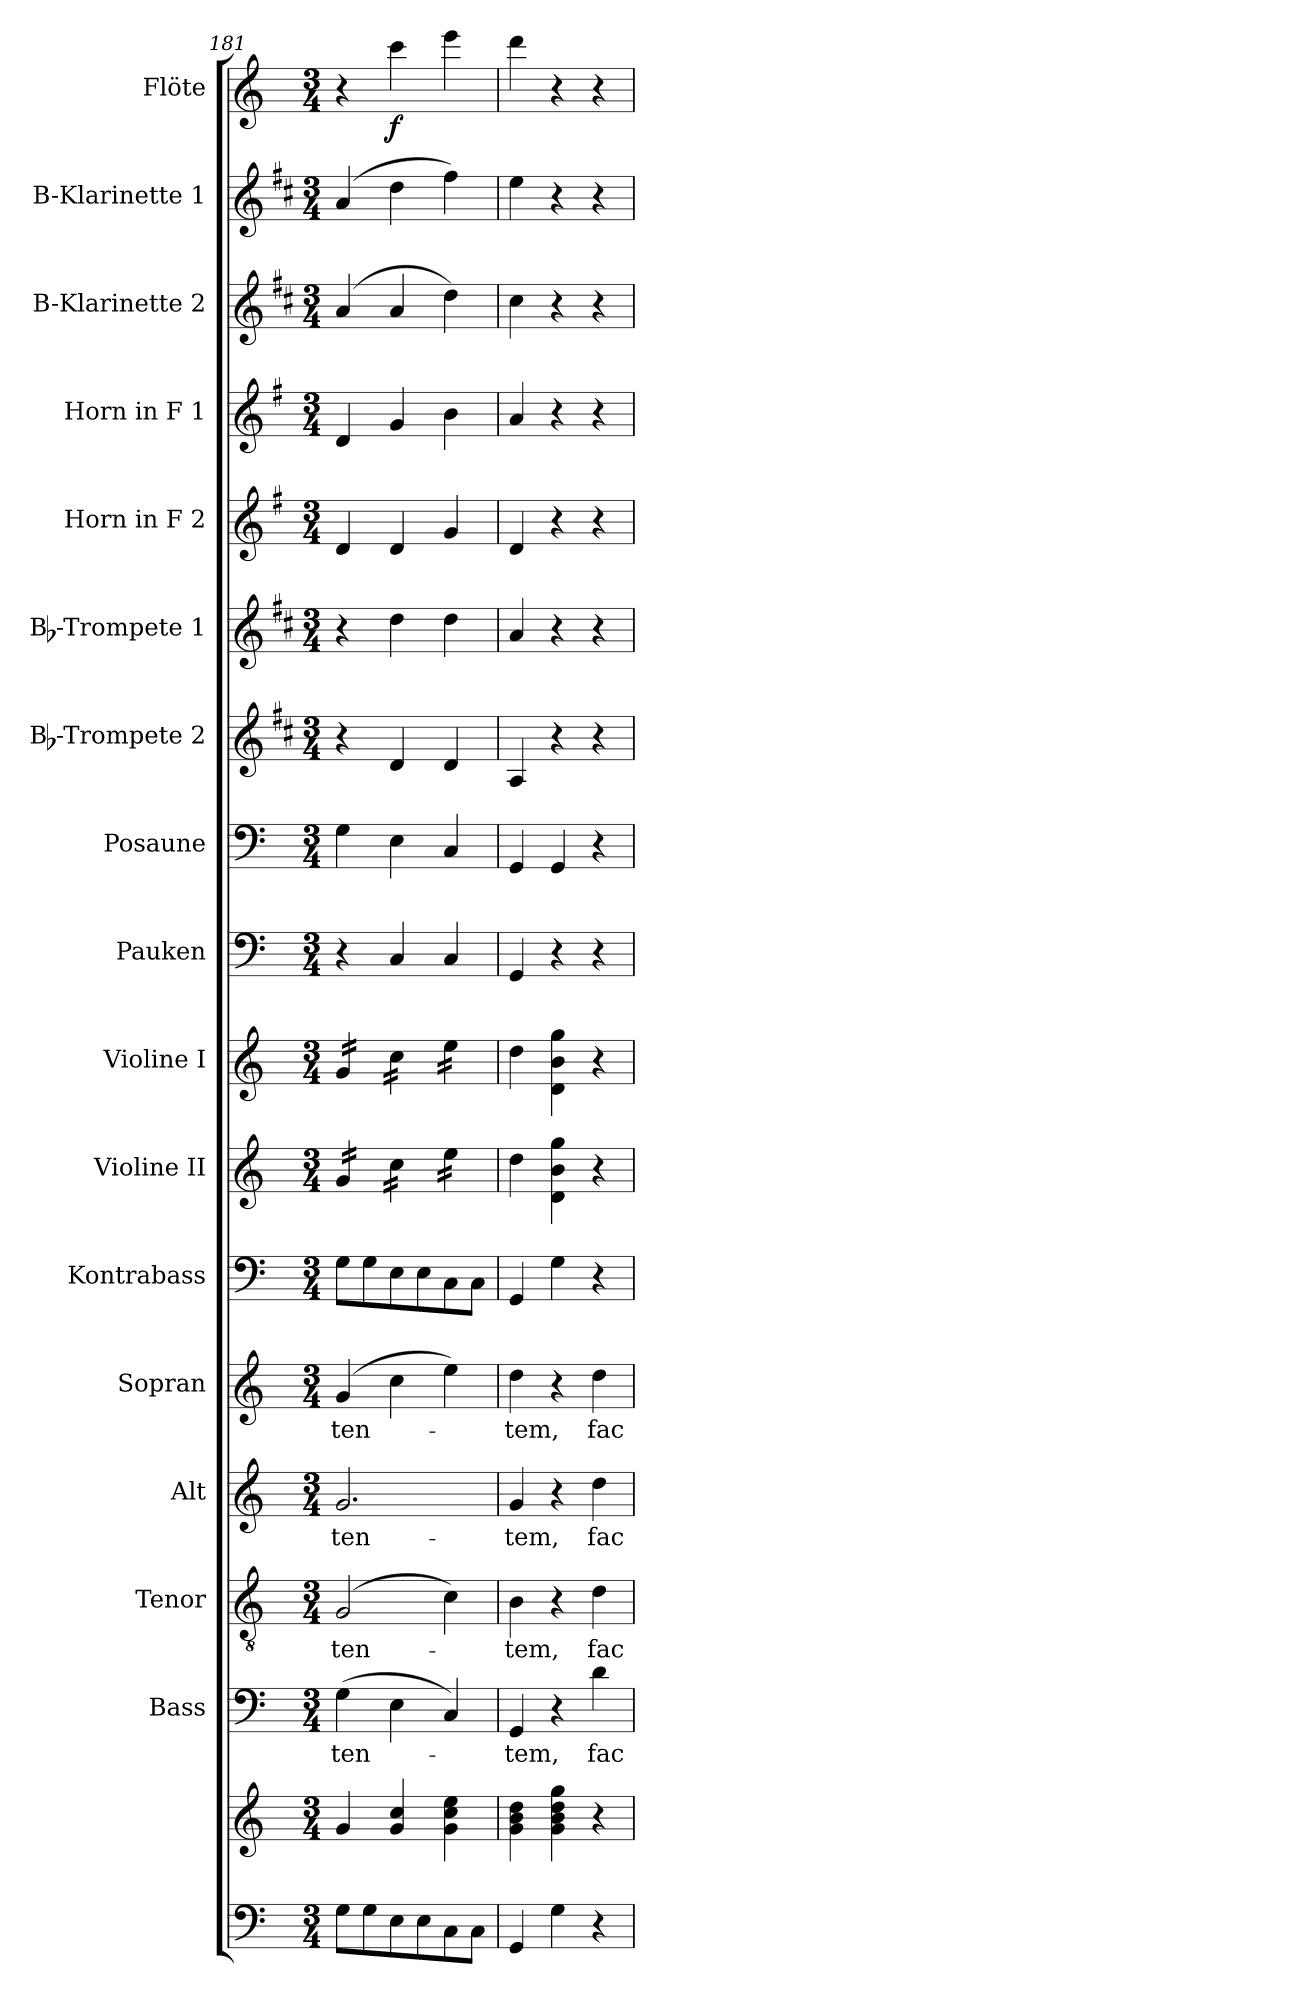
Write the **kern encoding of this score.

**kern	**kern	**kern	**text	**kern	**text	**kern	**text	**kern	**text	**kern	**kern	**kern	**kern	**kern	**kern	**kern	**kern	**kern	**kern	**kern	**kern	**dynam
*part17	*part17	*part16	*part16	*part15	*part15	*part14	*part14	*part13	*part13	*part12	*part11	*part10	*part9	*part8	*part7	*part6	*part5	*part4	*part3	*part2	*part1	*part1
*staff18	*staff17	*staff16	*staff16	*staff15	*staff15	*staff14	*staff14	*staff13	*staff13	*staff12	*staff11	*staff10	*staff9	*staff8	*staff7	*staff6	*staff5	*staff4	*staff3	*staff2	*staff1	*staff1
*	*	*I"Bass	*	*I"Tenor	*	*I"Alt	*	*I"Sopran	*	*I"Kontrabass	*I"Violine II	*I"Violine I	*I"Pauken	*I"Posaune	*I"Bb-Trompete 2	*I"Bb-Trompete 1	*I"Horn in F 2	*I"Horn in F 1	*I"B-Klarinette 2	*I"B-Klarinette 1	*I"Flöte	*
*	*	*I'B.	*	*I'T.	*	*I'A.	*	*I'S.	*	*I'Kb.	*I'Vl. II	*I'Vl. I	*I'Pk.	*I'Pos.	*I'Bb Trp. 2	*I'Bb Trp. 1	*I'Hrn. 2	*I'Hrn. 1	*I'B Kl. 2	*I'B Kl. 1	*I'Fl.	*
*clefF4	*clefG2	*clefF4	*	*clefGv2	*	*clefG2	*	*clefG2	*	*clefF4	*clefG2	*clefG2	*clefF4	*clefF4	*clefG2	*clefG2	*clefG2	*clefG2	*clefG2	*clefG2	*clefG2	*
*	*	*	*	*	*	*	*	*	*	*ITrd7c12	*	*	*	*	*ITrd1c2	*ITrd1c2	*ITrd4c7	*ITrd4c7	*ITrd1c2	*ITrd1c2	*	*
*k[]	*k[]	*k[]	*	*k[]	*	*k[]	*	*k[]	*	*k[]	*k[]	*k[]	*k[]	*k[]	*k[]	*k[]	*k[]	*k[]	*k[]	*k[]	*k[]	*
*C:	*C:	*C:	*	*C:	*	*C:	*	*C:	*	*C:	*C:	*C:	*C:	*C:	*C:	*C:	*C:	*C:	*C:	*C:	*C:	*
*M3/4	*M3/4	*M3/4	*	*M3/4	*	*M3/4	*	*M3/4	*	*M3/4	*M3/4	*M3/4	*M3/4	*M3/4	*M3/4	*M3/4	*M3/4	*M3/4	*M3/4	*M3/4	*M3/4	*
=181	=181	=181	=181	=181	=181	=181	=181	=181	=181	=181	=181	=181	=181	=181	=181	=181	=181	=181	=181	=181	=181	=181
!	!	!	!LO:LY:b	!	!LO:LY:b	!	!LO:LY:b	!	!LO:LY:b	!	!	!	!	!	!	!	!	!	!	!	!	!
*	*	*	*	*	*	*	*	*	*	*	*tremolo	*	*	*	*	*	*	*	*	*	*	*
*	*	*	*	*	*	*	*	*	*	*	*	*tremolo	*	*	*	*	*	*	*	*	*	*
8G\L	4g/	(>4G\	-ten-	(2G/	-ten-	2.g/	-ten-	(4g/	-ten-	8GG\L	16g/LL	16g/LL	4r	4G\	4r	4r	4G/	4G/	(4g/	(4g/	4r	.
.	.	.	.	.	.	.	.	.	.	.	16g/	16g/	.	.	.	.	.	.	.	.	.	.
8G\	.	.	.	.	.	.	.	.	.	8GG\	16g/	16g/	.	.	.	.	.	.	.	.	.	.
.	.	.	.	.	.	.	.	.	.	.	16g/JJ	16g/JJ	.	.	.	.	.	.	.	.	.	.
!	!	!	!	!	!	!	!	!	!	!	!	!	!	!	!	!	!	!	!	!	!	!LO:DY:b
8E\	4g/ 4cc/	4E\	.	.	.	.	.	4cc\	.	8EE\	16cc\LL	16cc\LL	4C/	4E\	4c/	4cc\	4G/	4c/	4g/	4cc\	4ccc\	f
.	.	.	.	.	.	.	.	.	.	.	16cc\	16cc\	.	.	.	.	.	.	.	.	.	.
8E\	.	.	.	.	.	.	.	.	.	8EE\	16cc\	16cc\	.	.	.	.	.	.	.	.	.	.
.	.	.	.	.	.	.	.	.	.	.	16cc\JJ	16cc\JJ	.	.	.	.	.	.	.	.	.	.
8C\	4g\ 4cc\ 4ee\	4C/)	.	4c\)	.	.	.	4ee\)	.	8CC\	16ee\LL	16ee\LL	4C/	4C/	4c/	4cc\	4c/	4e\	4cc\)	4ee\)	4eee\	.
.	.	.	.	.	.	.	.	.	.	.	16ee\	16ee\	.	.	.	.	.	.	.	.	.	.
8C\J	.	.	.	.	.	.	.	.	.	8CC\J	16ee\	16ee\	.	.	.	.	.	.	.	.	.	.
.	.	.	.	.	.	.	.	.	.	.	16ee\JJ	16ee\JJ	.	.	.	.	.	.	.	.	.	.
*	*	*	*	*	*	*	*	*	*	*	*	*Xtremolo	*	*	*	*	*	*	*	*	*	*
*	*	*	*	*	*	*	*	*	*	*	*Xtremolo	*	*	*	*	*	*	*	*	*	*	*
=182	=182	=182	=182	=182	=182	=182	=182	=182	=182	=182	=182	=182	=182	=182	=182	=182	=182	=182	=182	=182	=182	=182
!	!	!	!LO:LY:b	!	!LO:LY:b	!	!LO:LY:b	!	!LO:LY:b	!	!	!	!	!	!	!	!	!	!	!	!	!
4GG/	4g\ 4b\ 4dd\	4GG/	-tem,	4B\	-tem,	4g/	-tem,	4dd\	-tem,	4GGG/	4dd\	4dd\	4GG/	4GG/	4G/	4g/	4G/	4d/	4b\	4dd\	4ddd\	.
4G\	4g\ 4b\ 4dd\ 4gg\	4r	.	4r	.	4r	.	4r	.	4GG\	4d\ 4b\ 4gg\	4d\ 4b\ 4gg\	4r	4GG/	4r	4r	4r	4r	4r	4r	4r	.
!	!	!	!LO:LY:b	!	!LO:LY:b	!	!LO:LY:b	!	!LO:LY:b	!	!	!	!	!	!	!	!	!	!	!	!	!
4r	4r	4d\	fac-	4d\	fac-	4dd\	fac-	4dd\	fac-	4r	4r	4r	4r	4r	4r	4r	4r	4r	4r	4r	4r	.
=	=	=	=	=	=	=	=	=	=	=	=	=	=	=	=	=	=	=	=	=	=	=
*-	*-	*-	*-	*-	*-	*-	*-	*-	*-	*-	*-	*-	*-	*-	*-	*-	*-	*-	*-	*-	*-	*-
